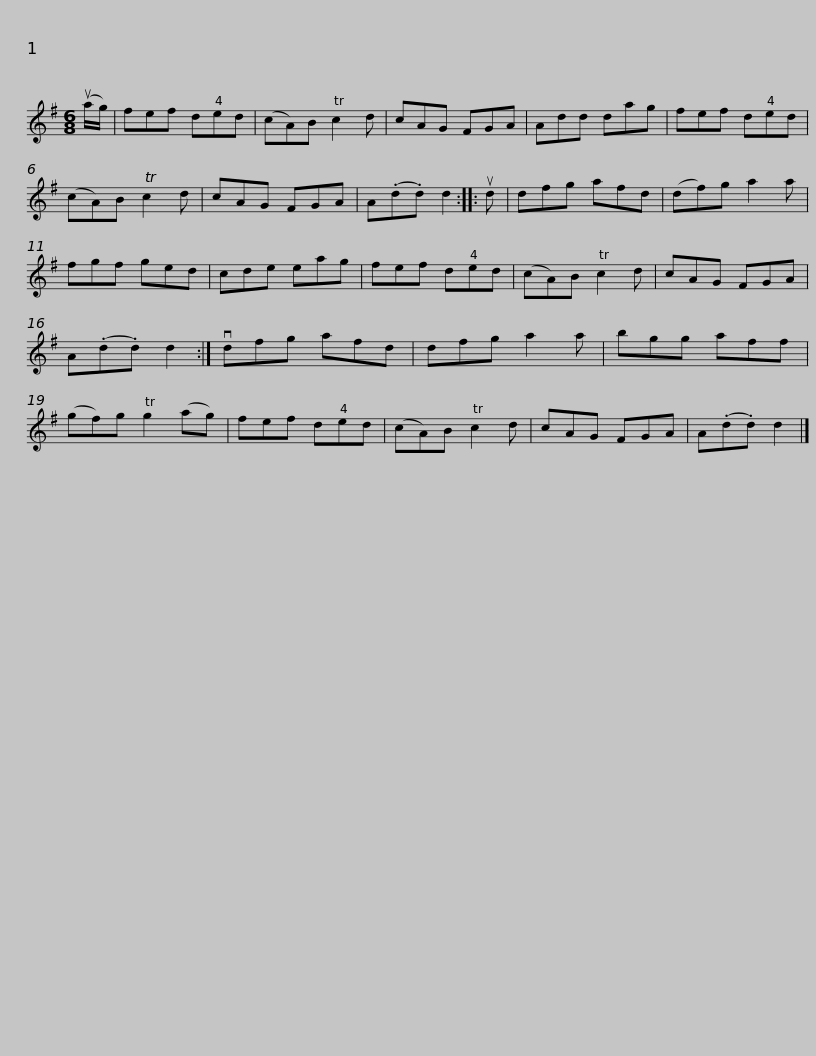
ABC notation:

X:1
L:1/8
M:6/8
I:linebreak $
K:G
V:1 treble
V:1
 (ua/g/) | fef ded | (cA)B Tc2 d | cAG FGA | Add dag | %5
 fef ded | (cA)B Tc2 d | cAG FGA |$ A(.d.d) d2 :: ud | %10
 dfg afd | (df)g a2 a | fgf ged | cde eag | fef ded | %15
 (cA)B Tc2 d |$ cAG FGA | A(.d.d) d2 :| vdfg afd | dfg a2 a | %20
 bgg aff | (gf)g Tg2 (ag) | fef ded |$ (cA)B Tc2 d | cAG FGA | %25
 A(.d.d) d2 |] %26
